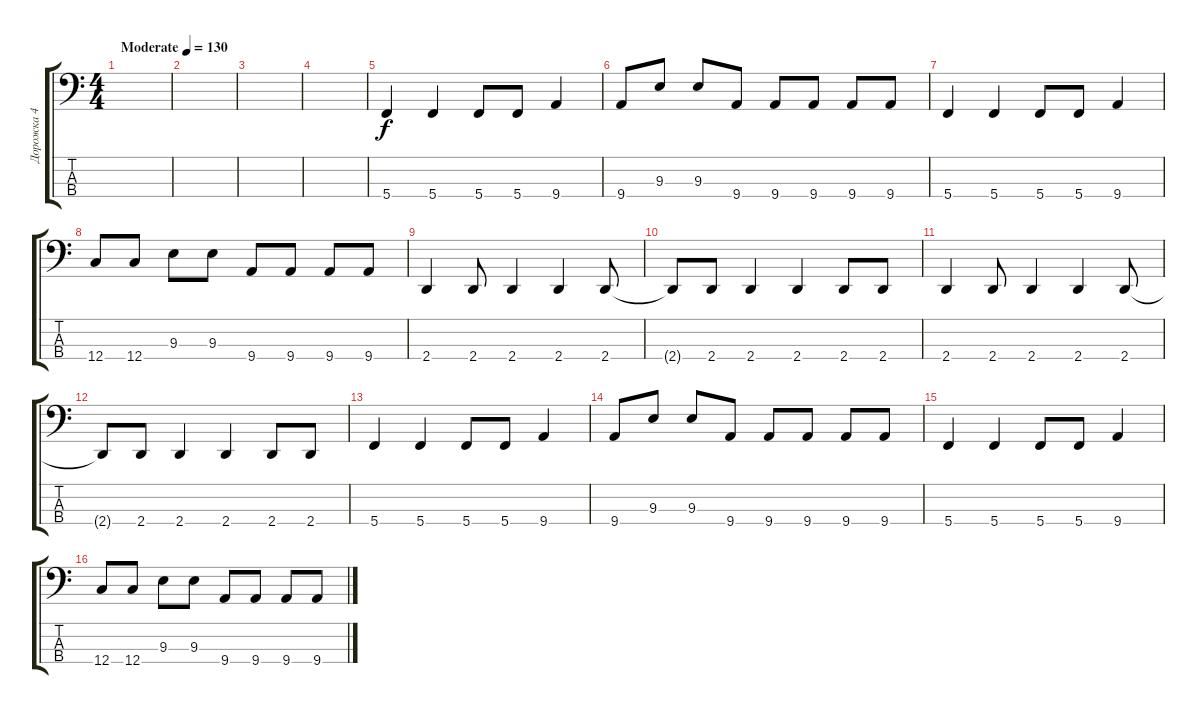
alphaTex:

\track ("Дорожка 4" "Дорожка 4") {instrument electricbassfinger}
\staff {score tabs}
\tuning (F2 C2 G1 C1) {hide}
\ts (4 4)
\tempo (130 "Moderate")
\clef f4
\ks c
|
|
|
|
5.4.4 5.4.4 5.4.8 5.4.8 9.4.4 |
9.4.8 9.3.8 9.3.8 9.4.8 9.4.8 9.4.8 9.4.8 9.4.8 |
5.4.4 5.4.4 5.4.8 5.4.8 9.4.4 |
12.4.8 12.4.8 9.3.8 9.3.8 9.4.8 9.4.8 9.4.8 9.4.8 |
2.4.4 2.4.8 2.4.4 2.4.4 2.4.8 |
2.4{t}.8 2.4.8 2.4.4 2.4.4 2.4.8 2.4.8 |
2.4.4 2.4.8 2.4.4 2.4.4 2.4.8 |
2.4{t}.8 2.4.8 2.4.4 2.4.4 2.4.8 2.4.8 |
5.4.4 5.4.4 5.4.8 5.4.8 9.4.4 |
9.4.8 9.3.8 9.3.8 9.4.8 9.4.8 9.4.8 9.4.8 9.4.8 |
5.4.4 5.4.4 5.4.8 5.4.8 9.4.4 |
12.4.8 12.4.8 9.3.8 9.3.8 9.4.8 9.4.8 9.4.8 9.4.8
